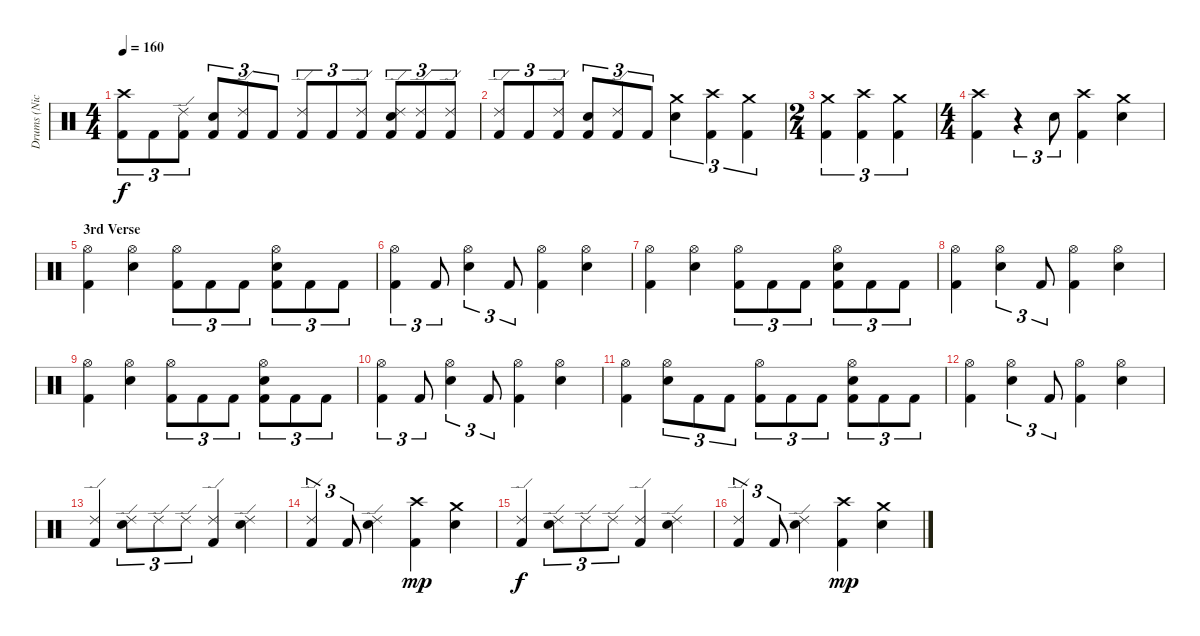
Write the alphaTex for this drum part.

\track ("Drums (Nick Menza)" "Drums (Nic") {instrument percussion}
\staff {score}
\articulation defaults
\ts (4 4)
\tempo 160
\clef neutral
\ks c
("Crash high (hit)" "Kick (hit) 2").8{tu (3 2) dy f} "Kick (hit) 2".8{tu (3 2)} ("Ride (edge) 2" "Kick (hit) 2").8{tu (3 2)} ("Snare (hit) 2" "Kick (hit) 2").8{tu (3 2)} ("Ride (edge) 2" "Kick (hit) 2").8{tu (3 2)} "Kick (hit) 2".8{tu (3 2)} ("Ride (edge) 2" "Kick (hit) 2").8{tu (3 2)} "Kick (hit) 2".8{tu (3 2)} ("Ride (edge) 2" "Kick (hit) 2").8{tu (3 2)} ("Ride (edge) 2" "Snare (hit) 2" "Kick (hit) 2").8{tu (3 2)} ("Ride (edge) 2" "Kick (hit) 2").8{tu (3 2)} ("Ride (edge) 2" "Kick (hit) 2").8{tu (3 2)} |
("Ride (edge) 2" "Kick (hit) 2").8{tu (3 2)} "Kick (hit) 2".8{tu (3 2)} ("Ride (edge) 2" "Kick (hit) 2").8{tu (3 2)} ("Snare (hit) 2" "Kick (hit) 2").8{tu (3 2)} ("Ride (edge) 2" "Kick (hit) 2").8{tu (3 2)} "Kick (hit) 2".8{tu (3 2)} ("Crash medium (hit)" "Snare (hit) 2").4{tu (3 2)} ("Crash high (hit)" "Kick (hit) 2").4{tu (3 2)} ("Crash medium (hit)" "Kick (hit) 2").4{tu (3 2)} |
\ts (2 4)
("Crash medium (hit)" "Kick (hit) 2").4{tu (3 2)} ("Crash high (hit)" "Kick (hit) 2").4{tu (3 2)} ("Crash medium (hit)" "Kick (hit) 2").4{tu (3 2)} |
\ts (4 4)
("Crash high (hit)" "Kick (hit) 2").4 r.4{tu (3 2)} "Snare (hit) 2".8{tu (3 2)} ("Crash high (hit)" "Kick (hit) 2").4 ("Crash medium (hit)" "Snare (hit) 2").4 |
\section ("" "3rd Verse")
("Hi-Hat (open)" "Kick (hit) 2").4 ("Hi-Hat (open)" "Snare (hit) 2").4 ("Hi-Hat (open)" "Kick (hit) 2").8{tu (3 2)} "Kick (hit) 2".8{tu (3 2)} "Kick (hit) 2".8{tu (3 2)} ("Hi-Hat (open)" "Snare (hit) 2" "Kick (hit) 2").8{tu (3 2)} "Kick (hit) 2".8{tu (3 2)} "Kick (hit) 2".8{tu (3 2)} |
("Hi-Hat (open)" "Kick (hit) 2").4{tu (3 2)} "Kick (hit) 2".8{tu (3 2)} ("Hi-Hat (open)" "Snare (hit) 2").4{tu (3 2)} "Kick (hit) 2".8{tu (3 2)} ("Hi-Hat (open)" "Kick (hit) 2").4 ("Hi-Hat (open)" "Snare (hit) 2").4 |
("Hi-Hat (open)" "Kick (hit) 2").4 ("Hi-Hat (open)" "Snare (hit) 2").4 ("Hi-Hat (open)" "Kick (hit) 2").8{tu (3 2)} "Kick (hit) 2".8{tu (3 2)} "Kick (hit) 2".8{tu (3 2)} ("Hi-Hat (open)" "Snare (hit) 2" "Kick (hit) 2").8{tu (3 2)} "Kick (hit) 2".8{tu (3 2)} "Kick (hit) 2".8{tu (3 2)} |
("Hi-Hat (open)" "Kick (hit) 2").4 ("Hi-Hat (open)" "Snare (hit) 2").4{tu (3 2)} "Kick (hit) 2".8{tu (3 2)} ("Hi-Hat (open)" "Kick (hit) 2").4 ("Hi-Hat (open)" "Snare (hit) 2").4 |
("Hi-Hat (open)" "Kick (hit) 2").4 ("Hi-Hat (open)" "Snare (hit) 2").4 ("Hi-Hat (open)" "Kick (hit) 2").8{tu (3 2)} "Kick (hit) 2".8{tu (3 2)} "Kick (hit) 2".8{tu (3 2)} ("Hi-Hat (open)" "Snare (hit) 2" "Kick (hit) 2").8{tu (3 2)} "Kick (hit) 2".8{tu (3 2)} "Kick (hit) 2".8{tu (3 2)} |
("Hi-Hat (open)" "Kick (hit) 2").4{tu (3 2)} "Kick (hit) 2".8{tu (3 2)} ("Hi-Hat (open)" "Snare (hit) 2").4{tu (3 2)} "Kick (hit) 2".8{tu (3 2)} ("Hi-Hat (open)" "Kick (hit) 2").4 ("Hi-Hat (open)" "Snare (hit) 2").4 |
("Hi-Hat (open)" "Kick (hit) 2").4 ("Hi-Hat (open)" "Snare (hit) 2").8{tu (3 2)} "Kick (hit) 2".8{tu (3 2)} "Kick (hit) 2".8{tu (3 2)} ("Hi-Hat (open)" "Kick (hit) 2").8{tu (3 2)} "Kick (hit) 2".8{tu (3 2)} "Kick (hit) 2".8{tu (3 2)} ("Hi-Hat (open)" "Snare (hit) 2" "Kick (hit) 2").8{tu (3 2)} "Kick (hit) 2".8{tu (3 2)} "Kick (hit) 2".8{tu (3 2)} |
("Hi-Hat (open)" "Kick (hit) 2").4 ("Hi-Hat (open)" "Snare (hit) 2").4{tu (3 2)} "Kick (hit) 2".8{tu (3 2)} ("Hi-Hat (open)" "Kick (hit) 2").4 ("Hi-Hat (open)" "Snare (hit) 2").4 |
("Ride (edge) 2" "Kick (hit) 2").4 ("Ride (edge) 2" "Snare (hit) 2").8{tu (3 2)} "Ride (edge) 2".8{tu (3 2)} "Ride (edge) 2".8{tu (3 2)} ("Ride (edge) 2" "Kick (hit) 2").4 ("Ride (edge) 2" "Snare (hit) 2").4 |
("Ride (edge) 2" "Kick (hit) 2").4{tu (3 2)} "Kick (hit) 2".8{tu (3 2)} ("Ride (edge) 2" "Snare (hit) 2").4 ("Crash high (hit)" "Kick (hit) 2").4{dy mp} ("Crash medium (hit)" "Snare (hit) 2").4 |
("Ride (edge) 2" "Kick (hit) 2").4{dy f} ("Ride (edge) 2" "Snare (hit) 2").8{tu (3 2)} "Ride (edge) 2".8{tu (3 2)} "Ride (edge) 2".8{tu (3 2)} ("Ride (edge) 2" "Kick (hit) 2").4 ("Ride (edge) 2" "Snare (hit) 2").4 |
("Ride (edge) 2" "Kick (hit) 2").4{tu (3 2)} "Kick (hit) 2".8{tu (3 2)} ("Ride (edge) 2" "Snare (hit) 2").4 ("Crash high (hit)" "Kick (hit) 2").4{dy mp} ("Crash medium (hit)" "Snare (hit) 2").4
